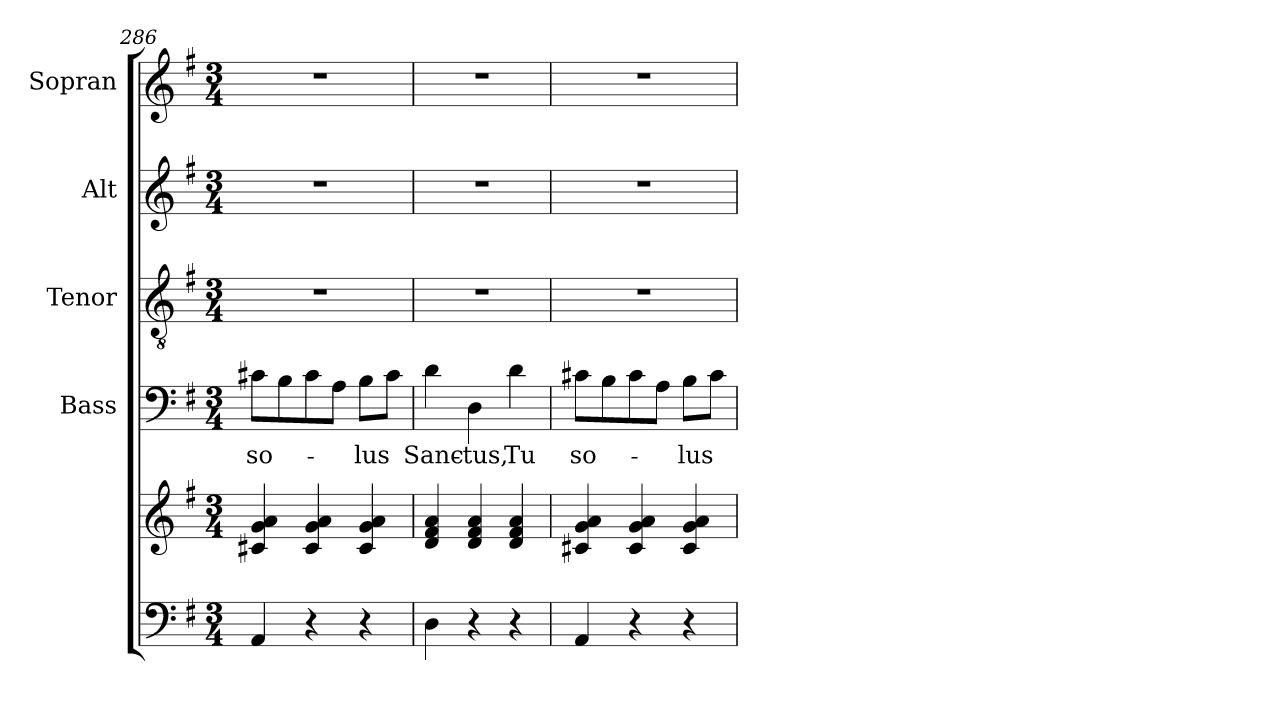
**kern	**kern	**kern	**text	**kern	**kern	**kern
*part5	*part5	*part4	*part4	*part3	*part2	*part1
*staff6	*staff5	*staff4	*staff4	*staff3	*staff2	*staff1
*	*	*I"Bass	*	*I"Tenor	*I"Alt	*I"Sopran
*	*	*I'B.	*	*I'T.	*I'A.	*I'S.
*clefF4	*clefG2	*clefF4	*	*clefGv2	*clefG2	*clefG2
*k[f#]	*k[f#]	*k[f#]	*	*k[f#]	*k[f#]	*k[f#]
*G:	*G:	*G:	*	*G:	*G:	*G:
*M3/4	*M3/4	*M3/4	*	*M3/4	*M3/4	*M3/4
=286	=286	=286	=286	=286	=286	=286
!	!	!	!LO:LY:b	!	!	!
4AA/	4c#X/ 4g/ 4a/	8c#X\L	so-	2.r	2.r	2.r
.	.	8B\	.	.	.	.
4r	4c#/ 4g/ 4a/	8c#\	.	.	.	.
.	.	8A\J	.	.	.	.
!	!	!	!LO:LY:b	!	!	!
4r	4c#/ 4g/ 4a/	8B\L	-lus	.	.	.
.	.	8c#\J	.	.	.	.
=287	=287	=287	=287	=287	=287	=287
!	!	!	!LO:LY:b	!	!	!
4D\	4d/ 4f#/ 4a/	4d\	Sanc-	2.r	2.r	2.r
!	!	!	!LO:LY:b	!	!	!
4r	4d/ 4f#/ 4a/	4D\	-tus,	.	.	.
!	!	!	!LO:LY:b	!	!	!
4r	4d/ 4f#/ 4a/	4d\	Tu	.	.	.
=288	=288	=288	=288	=288	=288	=288
!	!	!	!LO:LY:b	!	!	!
4AA/	4c#X/ 4g/ 4a/	8c#X\L	so-	2.r	2.r	2.r
.	.	8B\	.	.	.	.
4r	4c#/ 4g/ 4a/	8c#\	.	.	.	.
.	.	8A\J	.	.	.	.
!	!	!	!LO:LY:b	!	!	!
4r	4c#/ 4g/ 4a/	8B\L	-lus	.	.	.
.	.	8c#\J	.	.	.	.
=	=	=	=	=	=	=
*-	*-	*-	*-	*-	*-	*-
